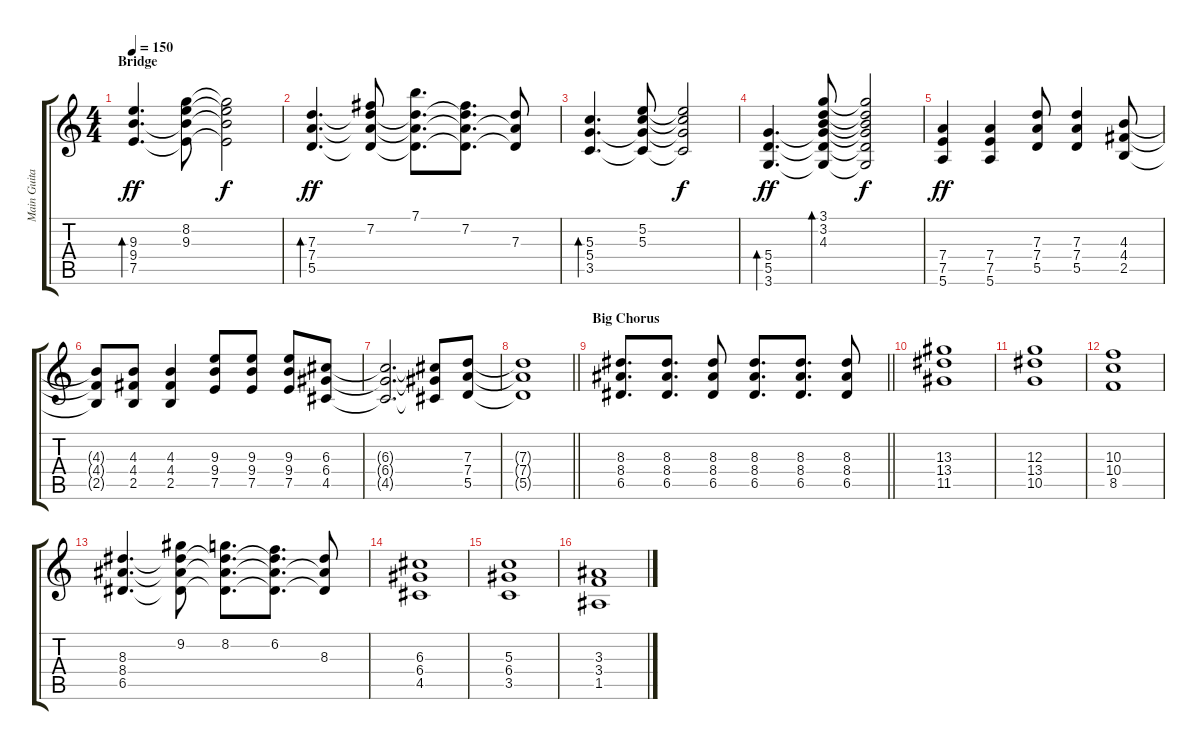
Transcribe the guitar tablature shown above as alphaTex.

\track ("Main Guitar" "Main Guita") {instrument overdrivenguitar}
\staff {score tabs}
\tuning (E4 B3 G3 D3 A2 E2) {hide}
\ts (4 4)
\section ("" "Bridge")
\tempo 150
\clef g2
\ks c
(9.3 9.4 7.5).4{d bd 240 dy ff balance 16 instrument distortionguitar} (8.2 9.3 9.4{t} 7.5{t}).8 (8.2{t} 9.3{t} 9.4{t} 7.5{t}).2{dy f} |
(7.3 7.4 5.5).4{d bd 240 dy ff} (7.2 7.3{t} 7.4{t} 5.5{t}).8 (7.1 7.3{t} 7.4{t} 5.5{t}).8{d} (7.2 7.3{t} 7.4{t} 5.5{t}).8{d} (7.3 7.4{t} 5.5{t}).8 |
(5.3 5.4 3.5).4{d bd 240} (5.2 5.3 5.4{t} 3.5{t}).8 (5.2{t} 5.3{t} 5.4{t} 3.5{t}).2{dy f} |
(5.4 5.5 3.6).4{d bd 240 dy ff} (3.1 3.2 4.3 5.4{t} 5.5{t} 3.6{t}).8{bd 240} (3.1{t} 3.2{t} 4.3{t} 5.4{t} 5.5{t} 3.6{t}).2{dy f} |
(7.4 7.5 5.6).4{dy ff balance 0 instrument overdrivenguitar} (7.4 7.5 5.6).4 (7.3 7.4 5.5).8 (7.3 7.4 5.5).4 (4.3 4.4 2.5).8{balance 16 instrument overdrivenguitar} |
(4.3{t} 4.4{t} 2.5{t}).8 (4.3 4.4 2.5).8 (4.3 4.4 2.5).4 (9.3 9.4 7.5).8 (9.3 9.4 7.5).8 (9.3 9.4 7.5).8 (6.3 6.4 4.5).8{balance 8 instrument overdrivenguitar} |
(6.3{t} 6.4{t} 4.5{t}).2{d} (6.3{t} 6.4{t} 4.5{t}).8 (7.3 7.4 5.5).8 |
\barLineRight lightlight
(7.3{t} 7.4{t} 5.5{t}).1 |
\section ("" "Big Chorus")
\barLineRight lightlight
(8.3 8.4 6.5).8{d} (8.3 8.4 6.5).8{d} (8.3 8.4 6.5).8 (8.3 8.4 6.5).8{d} (8.3 8.4 6.5).8{d} (8.3 8.4 6.5).8 |
(13.3 13.4 11.5).1{balance 16 instrument overdrivenguitar} |
(12.3 13.4 10.5).1 |
(10.3 10.4 8.5).1 |
(8.3 8.4 6.5).4{d} (9.2 8.3{t} 8.4{t} 6.5{t}).8{instrument distortionguitar} (8.2 8.3{t} 8.4{t} 6.5{t}).8{d} (6.2 8.3{t} 8.4{t} 6.5{t}).8{d} (8.3 8.4{t} 6.5{t}).8 |
(6.3 6.4 4.5).1{instrument overdrivenguitar} |
(5.3 6.4 3.5).1 |
(3.3 3.4 1.5).1
